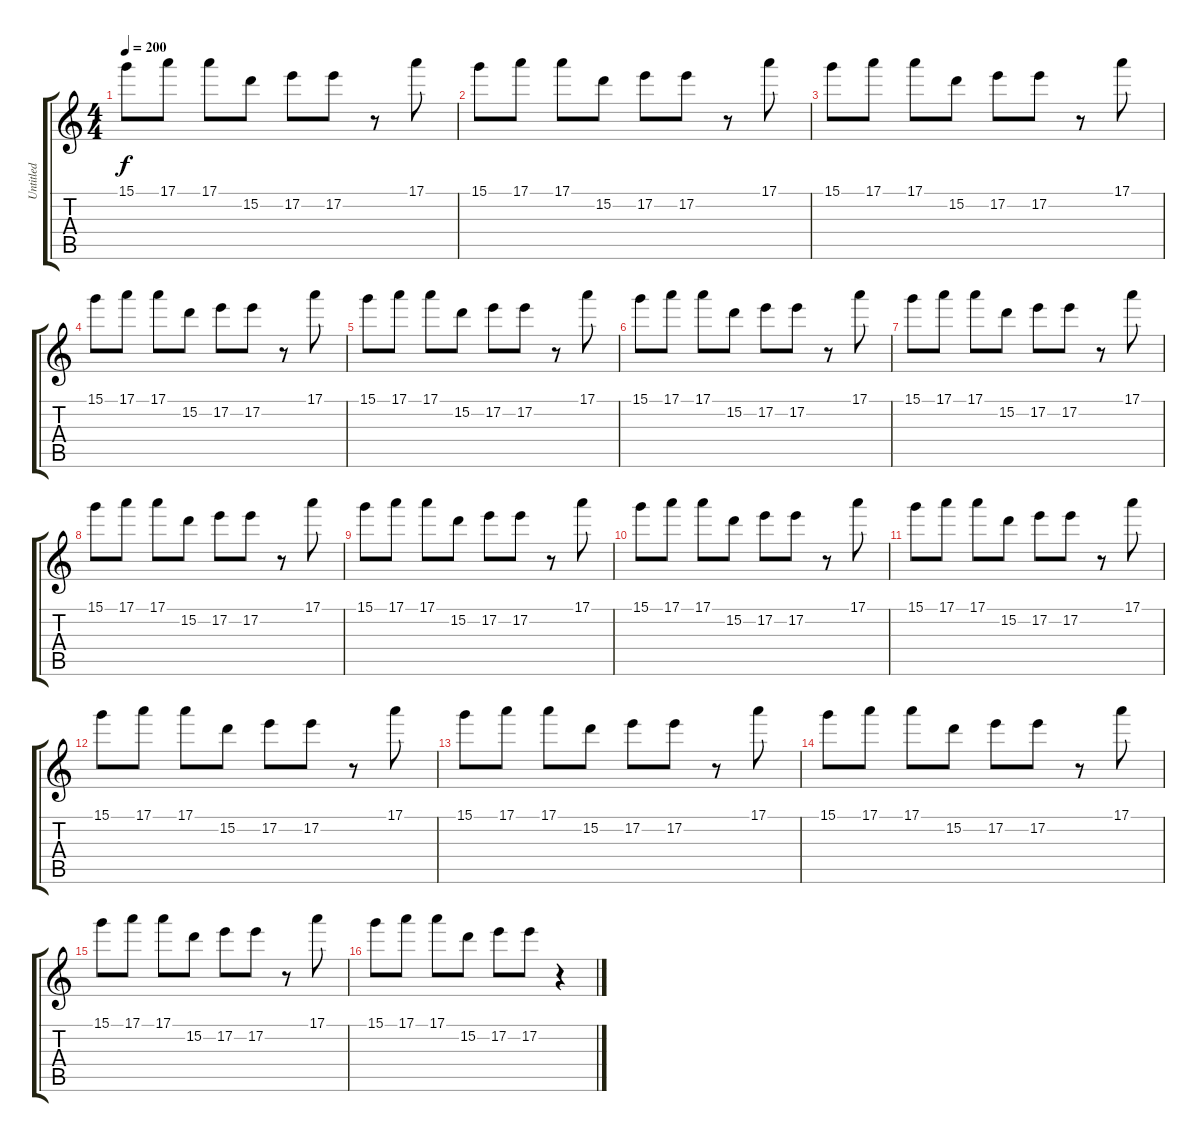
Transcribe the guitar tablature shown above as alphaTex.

\track ("Untitled" "Untitled") {instrument distortionguitar}
\staff {score tabs}
\tuning (E4 B3 G3 D3 A2 E2) {hide}
\ts (4 4)
\tempo 200
\clef g2
\ks c
15.1.8{dy f} 17.1.8 17.1.8 15.2.8 17.2.8 17.2.8 r.8 17.1.8 |
15.1.8 17.1.8 17.1.8 15.2.8 17.2.8 17.2.8 r.8 17.1.8 |
15.1.8 17.1.8 17.1.8 15.2.8 17.2.8 17.2.8 r.8 17.1.8 |
15.1.8 17.1.8 17.1.8 15.2.8 17.2.8 17.2.8 r.8 17.1.8 |
15.1.8 17.1.8 17.1.8 15.2.8 17.2.8 17.2.8 r.8 17.1.8 |
15.1.8 17.1.8 17.1.8 15.2.8 17.2.8 17.2.8 r.8 17.1.8 |
15.1.8 17.1.8 17.1.8 15.2.8 17.2.8 17.2.8 r.8 17.1.8 |
15.1.8 17.1.8 17.1.8 15.2.8 17.2.8 17.2.8 r.8 17.1.8 |
15.1.8 17.1.8 17.1.8 15.2.8 17.2.8 17.2.8 r.8 17.1.8 |
15.1.8 17.1.8 17.1.8 15.2.8 17.2.8 17.2.8 r.8 17.1.8 |
15.1.8 17.1.8 17.1.8 15.2.8 17.2.8 17.2.8 r.8 17.1.8 |
15.1.8 17.1.8 17.1.8 15.2.8 17.2.8 17.2.8 r.8 17.1.8 |
15.1.8 17.1.8 17.1.8 15.2.8 17.2.8 17.2.8 r.8 17.1.8 |
15.1.8 17.1.8 17.1.8 15.2.8 17.2.8 17.2.8 r.8 17.1.8 |
15.1.8 17.1.8 17.1.8 15.2.8 17.2.8 17.2.8 r.8 17.1.8 |
15.1.8 17.1.8 17.1.8 15.2.8 17.2.8 17.2.8 r.4
